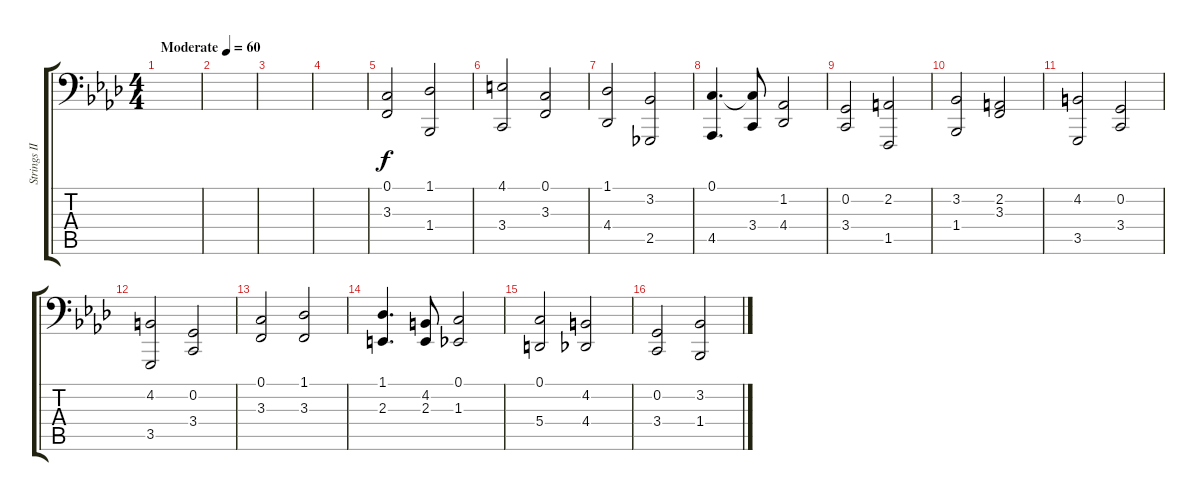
\track ("Strings II" "Strings II") {instrument stringensemble1}
\staff {score tabs}
\tuning (C3 G2 D2 A1 E1 B0) {hide}
\ts (4 4)
\tempo (60 "Moderate")
\clef f4
\ks ab
|
|
|
|
(0.1 3.3).2 (1.1 1.4).2 |
(4.1 3.4).2 (0.1 3.3).2 |
(1.1 4.4).2 (3.2 2.5).2 |
(0.1 4.5).4{d} (0.1{t} 3.4).8 (1.2 4.4).2 |
(0.2 3.4).2 (2.2 1.5).2 |
(3.2 1.4).2 (2.2 3.3).2 |
(4.2 3.5).2 (0.2 3.4).2 |
(4.2 3.5).2 (0.2 3.4).2 |
(0.1 3.3).2 (1.1 3.3).2 |
(1.1 2.3).4{d} (4.2 2.3).8 (0.1 1.3).2 |
(0.1 5.4).2 (4.2 4.4).2 |
(0.2 3.4).2 (3.2 1.4).2
